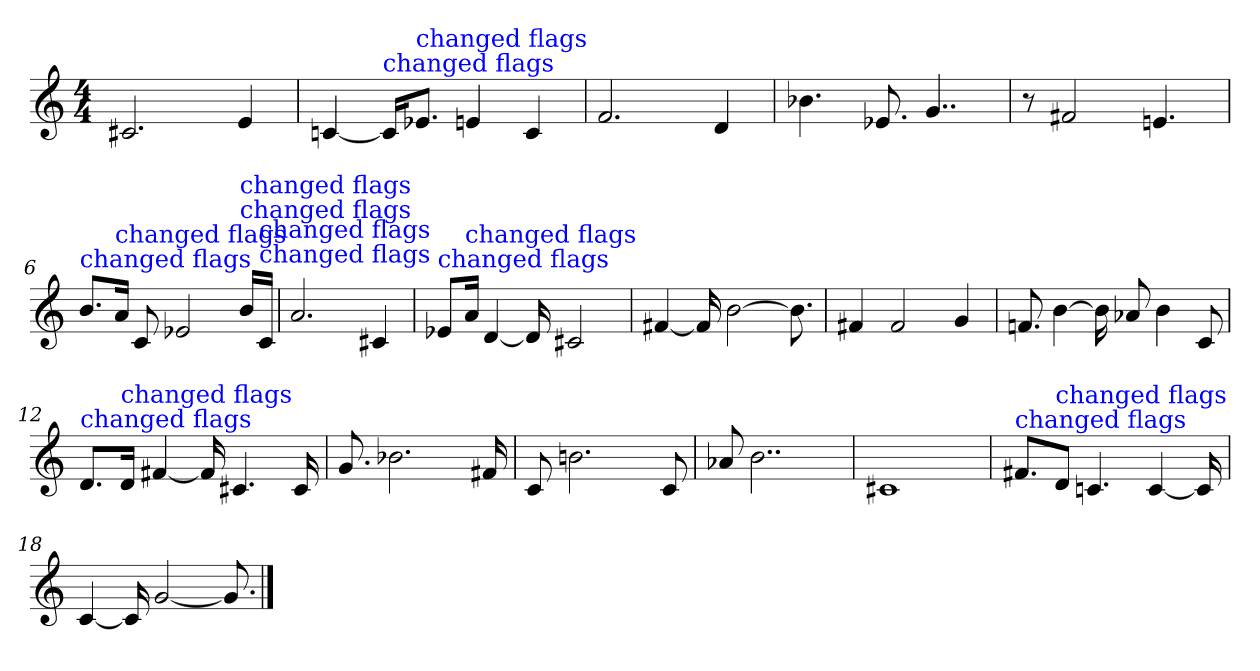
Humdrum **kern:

**kern
*part1
*staff1
*clefG2
*M4/4
=1
2.c#X
4e
=2
[4cn
!LO:TX:color=#0000FF:t=changed flags
16ci/KL]
!LO:TX:color=#0000FF:t=changed flags
8.e-Xi/J
4en
4c
=3
2.f
4d
=4
4.b-X
8.e-X
4..g
=5
8r
2f#X
4.en
=6
!LO:TX:color=#0000FF:t=changed flags
8.bi/L
!LO:TX:color=#0000FF:t=changed flags
16ai/Jk
8c
2e-X
!LO:TX:color=#0000FF:t=changed flags
!LO:TX:color=#0000FF:t=changed flags
16bi/LL
!LO:TX:color=#0000FF:t=changed flags
!LO:TX:color=#0000FF:t=changed flags
16ci/JJ
=7
2.a
4c#X
=8
!LO:TX:color=#0000FF:t=changed flags
8e-Xi/L
!LO:TX:color=#0000FF:t=changed flags
16ai/Jk
[4d
16d]
2c#X
=9
[4f#X
16f#]
[2b
8.b]
=10
4f#X
2f#
4g
=11
8.fn
[4b
16b]
8a-X
4b
8c
=12
!LO:TX:color=#0000FF:t=changed flags
8.di/L
!LO:TX:color=#0000FF:t=changed flags
16di/Jk
[4f#X
16f#]
4.c#X
16c#
=13
8.g
2.b-X
16f#X
=14
8c
2.bn
8c
=15
8a-X
2..b
=16
1c#X
=17
!LO:TX:color=#0000FF:t=changed flags
8.f#Xi/L
!LO:TX:color=#0000FF:t=changed flags
8di/J
4.cn
[4c
16c]
=18
[4c
16c]
[2g
8.g]
==
*-
